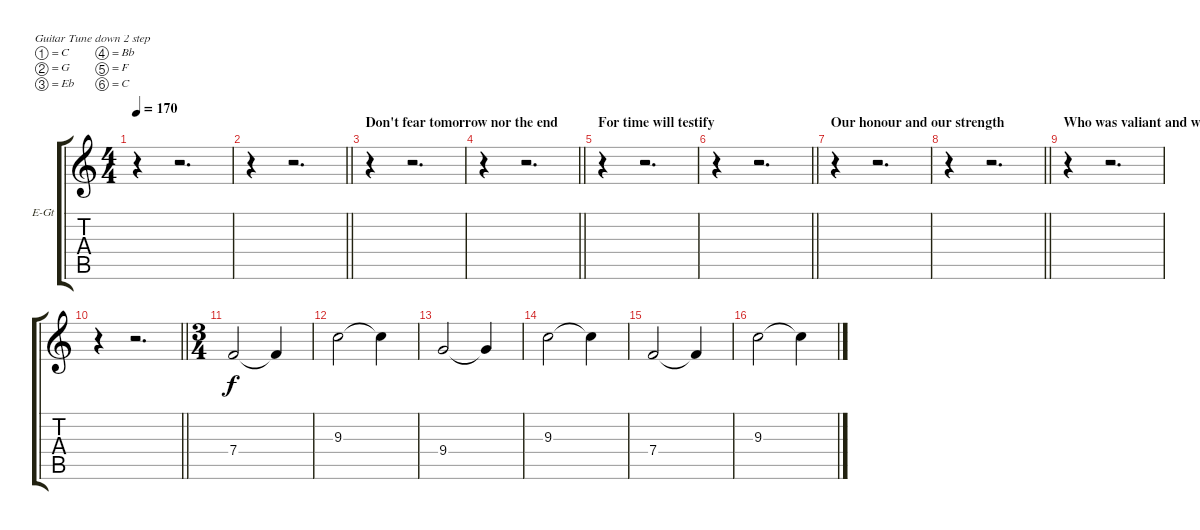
\bracketExtendMode groupsimilarinstruments
\firstSystemTrackNameOrientation horizontal
\otherSystemsTrackNameOrientation horizontal
\track ("Guitar3" "E-Gt") {instrument distortionguitar}
\staff {score tabs}
\tuning (C4 G3 Eb3 Bb2 F2 C2)
\ts (4 4)
\tempo 170
\clef g2
\ks c
r.4{dy f} r.2{d} |
\barLineRight lightlight
r.4 r.2{d} |
\section ("" "Don't fear tomorrow nor the end")
r.4 r.2{d} |
\barLineRight lightlight
r.4 r.2{d} |
\section ("" "For time will testify")
r.4 r.2{d} |
\barLineRight lightlight
r.4 r.2{d} |
\section ("" "Our honour and our strength")
r.4 r.2{d} |
\barLineRight lightlight
r.4 r.2{d} |
\section ("" "Who was valiant and who has failed")
r.4 r.2{d} |
\barLineRight lightlight
r.4 r.2{d} |
\ts (3 4)
\beaming (8 2 2 2)
7.4.2 7.4{t}.4 |
9.3.2 9.3{t}.4 |
9.4.2 9.4{t}.4 |
9.3.2 9.3{t}.4 |
7.4.2 7.4{t}.4 |
9.3.2 9.3{t}.4
